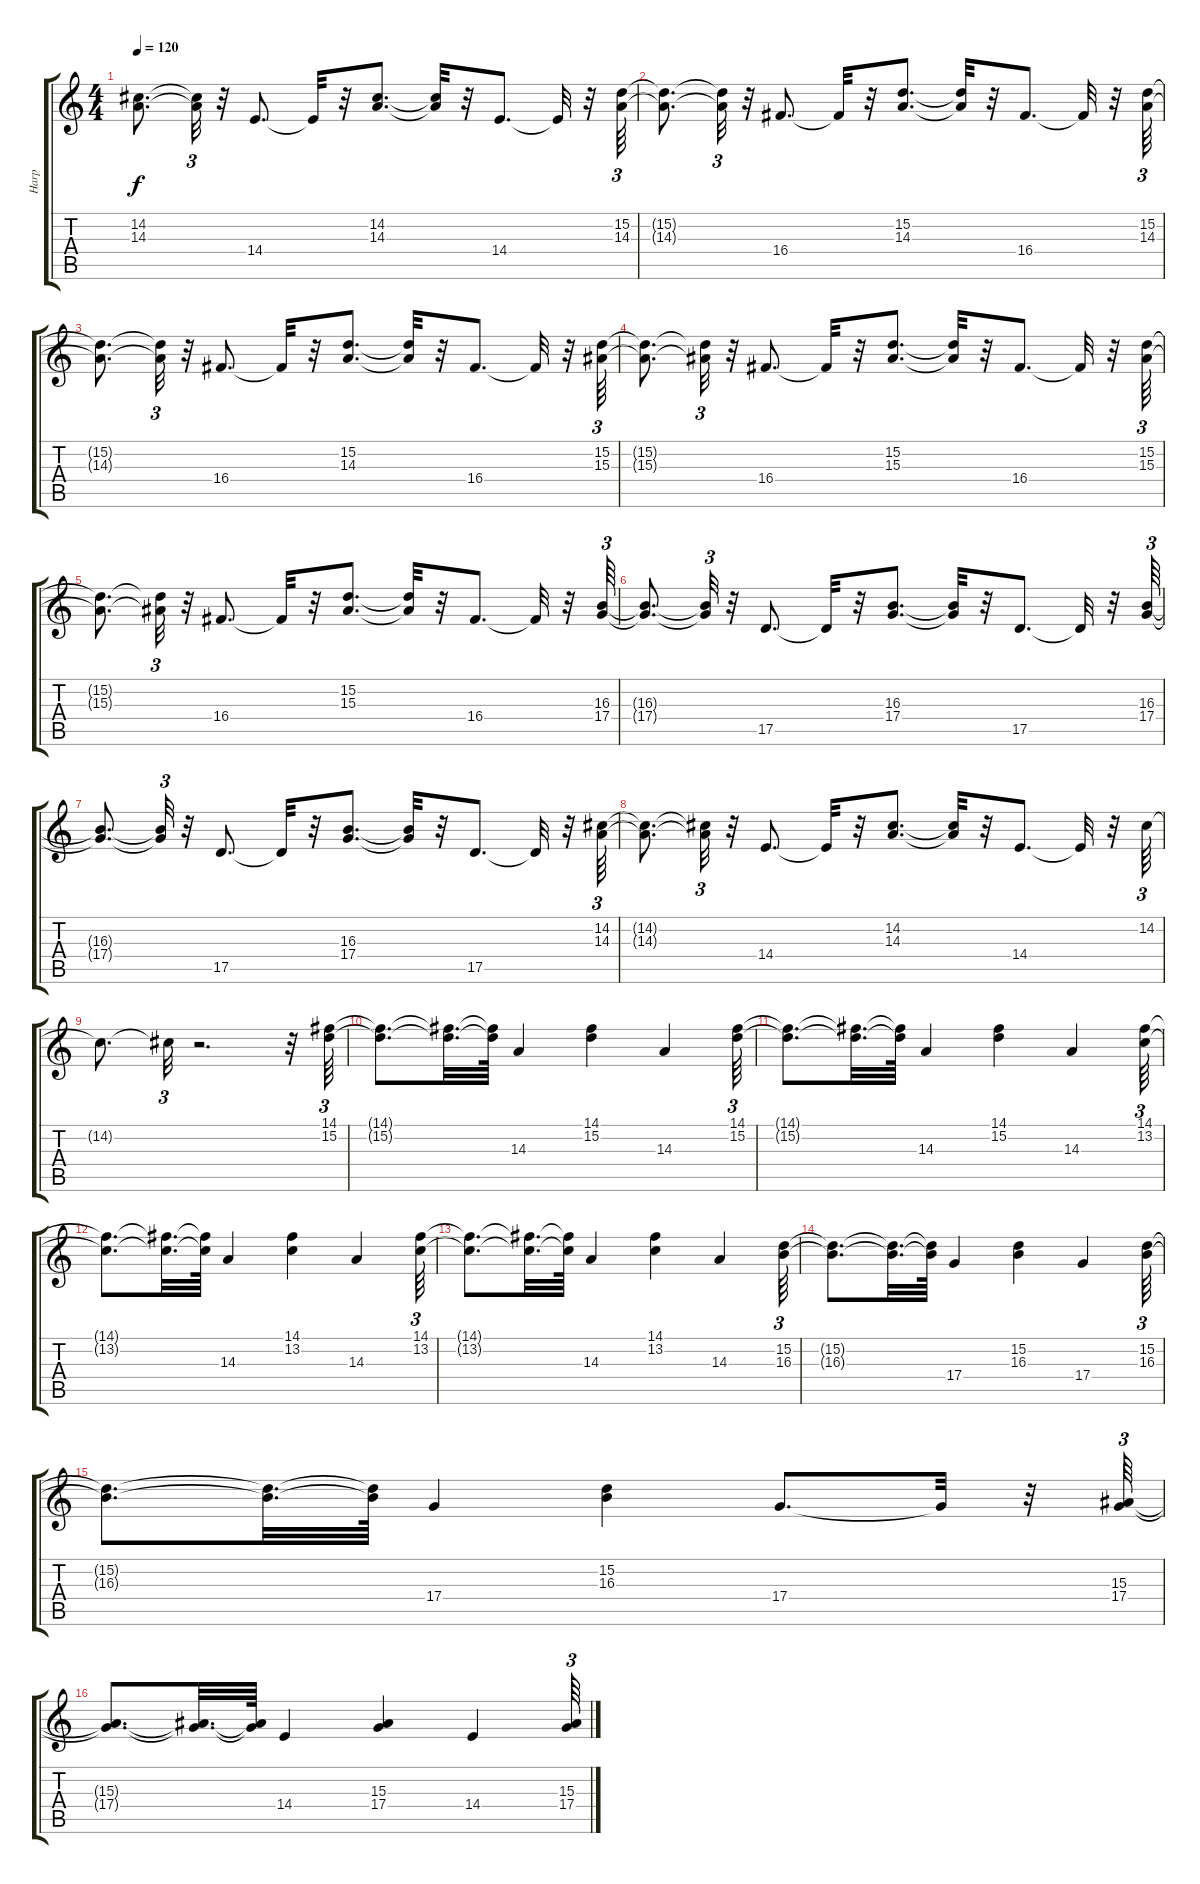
\track ("Harp" "Harp") {instrument orchestralharp}
\staff {score tabs}
\tuning (E4 B3 G3 D3 A2 E2) {hide}
\ts (4 4)
\tempo 120
\clef g2
\ks c
(14.2{t} 14.3{t}).8{d dy f} (14.2{t} 14.3{t}).32{tu (3 2)} r.32 14.4.8{d} 14.4{t}.32 r.32 (14.2 14.3).8{d} (14.2{t} 14.3{t}).32 r.32 14.4.8{d} 14.4{t}.32 r.32 (15.2 14.3).64{tu (3 2)} |
(15.2{t} 14.3{t}).8{d} (15.2{t} 14.3{t}).32{tu (3 2)} r.32 16.4.8{d} 16.4{t}.32 r.32 (15.2 14.3).8{d} (15.2{t} 14.3{t}).32 r.32 16.4.8{d} 16.4{t}.32 r.32 (15.2 14.3).64{tu (3 2)} |
(15.2{t} 14.3{t}).8{d} (15.2{t} 14.3{t}).32{tu (3 2)} r.32 16.4.8{d} 16.4{t}.32 r.32 (15.2 14.3).8{d} (15.2{t} 14.3{t}).32 r.32 16.4.8{d} 16.4{t}.32 r.32 (15.2 15.3).64{tu (3 2)} |
(15.2{t} 15.3{t}).8{d} (15.2{t} 15.3{t}).32{tu (3 2)} r.32 16.4.8{d} 16.4{t}.32 r.32 (15.2 15.3).8{d} (15.2{t} 15.3{t}).32 r.32 16.4.8{d} 16.4{t}.32 r.32 (15.2 15.3).64{tu (3 2)} |
(15.2{t} 15.3{t}).8{d} (15.2{t} 15.3{t}).32{tu (3 2)} r.32 16.4.8{d} 16.4{t}.32 r.32 (15.2 15.3).8{d} (15.2{t} 15.3{t}).32 r.32 16.4.8{d} 16.4{t}.32 r.32 (16.3 17.4).64{tu (3 2)} |
(16.3{t} 17.4{t}).8{d} (16.3{t} 17.4{t}).32{tu (3 2)} r.32 17.5.8{d} 17.5{t}.32 r.32 (16.3 17.4).8{d} (16.3{t} 17.4{t}).32 r.32 17.5.8{d} 17.5{t}.32 r.32 (16.3 17.4).64{tu (3 2)} |
(16.3{t} 17.4{t}).8{d} (16.3{t} 17.4{t}).32{tu (3 2)} r.32 17.5.8{d} 17.5{t}.32 r.32 (16.3 17.4).8{d} (16.3{t} 17.4{t}).32 r.32 17.5.8{d} 17.5{t}.32 r.32 (14.2 14.3).64{tu (3 2)} |
(14.2{t} 14.3{t}).8{d} (14.2{t} 14.3{t}).32{tu (3 2)} r.32 14.4.8{d} 14.4{t}.32 r.32 (14.2 14.3).8{d} (14.2{t} 14.3{t}).32 r.32 14.4.8{d} 14.4{t}.32 r.32 14.2.64{tu (3 2)} |
14.2{t}.8{d} 14.2{t}.32{tu (3 2)} r.2{d} r.32 (14.1 15.2).64{tu (3 2)} |
(14.1{t} 15.2{t}).8{d} (14.1{t} 15.2{t}).32{d} (14.1{t} 15.2{t}).64 14.3.4 (14.1 15.2).4 14.3.4 (14.1 15.2).64{tu (3 2)} |
(14.1{t} 15.2{t}).8{d} (14.1{t} 15.2{t}).32{d} (14.1{t} 15.2{t}).64 14.3.4 (14.1 15.2).4 14.3.4 (14.1 13.2).64{tu (3 2)} |
(14.1{t} 13.2{t}).8{d} (14.1{t} 13.2{t}).32{d} (14.1{t} 13.2{t}).64 14.3.4 (14.1 13.2).4 14.3.4 (14.1 13.2).64{tu (3 2)} |
(14.1{t} 13.2{t}).8{d} (14.1{t} 13.2{t}).32{d} (14.1{t} 13.2{t}).64 14.3.4 (14.1 13.2).4 14.3.4 (15.2 16.3).64{tu (3 2)} |
(15.2{t} 16.3{t}).8{d} (15.2{t} 16.3{t}).32{d} (15.2{t} 16.3{t}).64 17.4.4 (15.2 16.3).4 17.4.4 (15.2 16.3).64{tu (3 2)} |
(15.2{t} 16.3{t}).8{d} (15.2{t} 16.3{t}).32{d} (15.2{t} 16.3{t}).64 17.4.4 (15.2 16.3).4 17.4.8{d} 17.4{t}.32 r.32 (15.3 17.4).64{tu (3 2)} |
(15.3{t} 17.4{t}).8{d} (15.3{t} 17.4{t}).32{d} (15.3{t} 17.4{t}).64 14.4.4 (15.3 17.4).4 14.4.4 (15.3 17.4).64{tu (3 2)}
